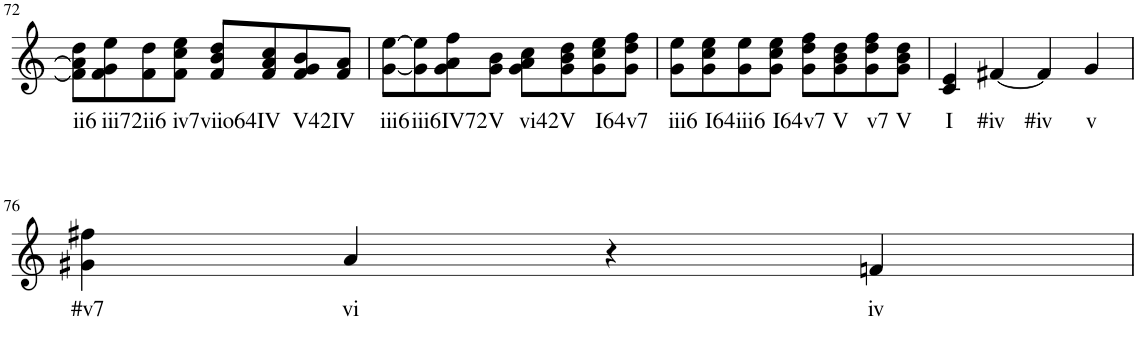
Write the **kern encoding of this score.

**kern	**text
*part1	*part1
*staff1	*staff1
*I"Piano	*
*I'Pno	*
!!LO:PB:g=z
*clefG2	*
*k[]	*
*M2/2	*
*met(c|)	*
=72	=72
!	!LO:LY:b
8f\] 8a\] 8dd\L	ii6
!	!LO:LY:b
8f\ 8g\ 8ee\	iii72
!	!LO:LY:b
8f\ 8dd\	ii6
!	!LO:LY:b
8f\ 8cc\ 8ee\J	iv7
!	!LO:LY:b
8f/ 8b/ 8dd/L	viio64
!	!LO:LY:b
8f/ 8a/ 8cc/	IV
!	!LO:LY:b
8f/ 8g/ 8b/	V42
!	!LO:LY:b
8f/ 8a/J	IV
=73	=73
!	!LO:LY:b
[8g\ [8ee\L	iii6
!	!LO:LY:b
8g\] 8ee\]	iii6
!	!LO:LY:b
8g\ 8a\ 8ff\	IV72
!	!LO:LY:b
8g\ 8b\J	V
!	!LO:LY:b
8g\ 8a\ 8cc\L	vi42
!	!LO:LY:b
8g\ 8b\ 8dd\	V
!	!LO:LY:b
8g\ 8cc\ 8ee\	I64
!	!LO:LY:b
8g\ 8dd\ 8ff\J	v7
=74	=74
!	!LO:LY:b
8g\ 8ee\L	iii6
!	!LO:LY:b
8g\ 8cc\ 8ee\	I64
!	!LO:LY:b
8g\ 8ee\	iii6
!	!LO:LY:b
8g\ 8cc\ 8ee\J	I64
!	!LO:LY:b
8g\ 8dd\ 8ff\L	v7
!	!LO:LY:b
8g\ 8b\ 8dd\	V
!	!LO:LY:b
8g\ 8dd\ 8ff\	v7
!	!LO:LY:b
8g\ 8b\ 8dd\J	V
=75	=75
!	!LO:LY:b
4c/ 4e/	I
!	!LO:LY:b
[4f#X/	#iv
!	!LO:LY:b
4f#/]	#iv
!	!LO:LY:b
4g/	v
!!LO:LB:g=z
=76	=76
!	!LO:LY:b
4g#X\ 4ff#X\	#v7
!	!LO:LY:b
4a/	vi
4r	.
!	!LO:LY:b
4fn/	iv
=	=
*-	*-
